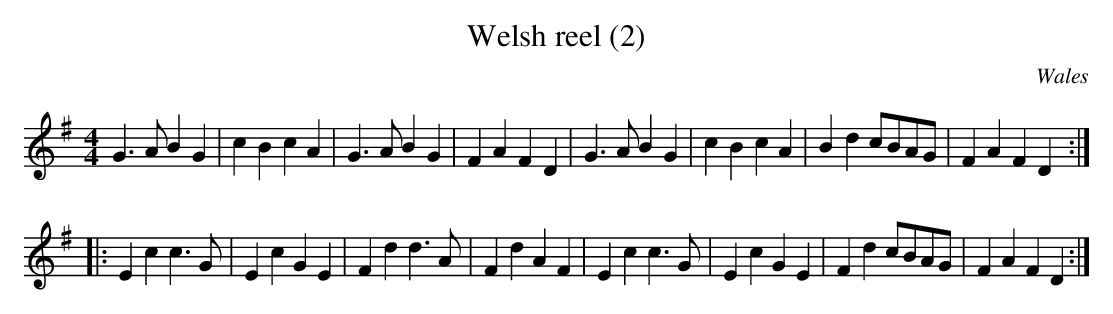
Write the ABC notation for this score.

X:1
T:Welsh reel (2)
O:Wales
M:4/4
K:G
G3A B2G2|c2B2 c2A2|G3A B2G2|F2A2 F2D2|\
G3A B2G2|c2B2 c2A2|B2d2 cBAG|F2A2 F2D2::
E2c2 c3G|E2c2 G2E2|F2d2 d3A|F2d2 A2F2|\
E2c2 c3G|E2c2 G2E2|F2d2 cBAG|F2A2 F2D2:|
